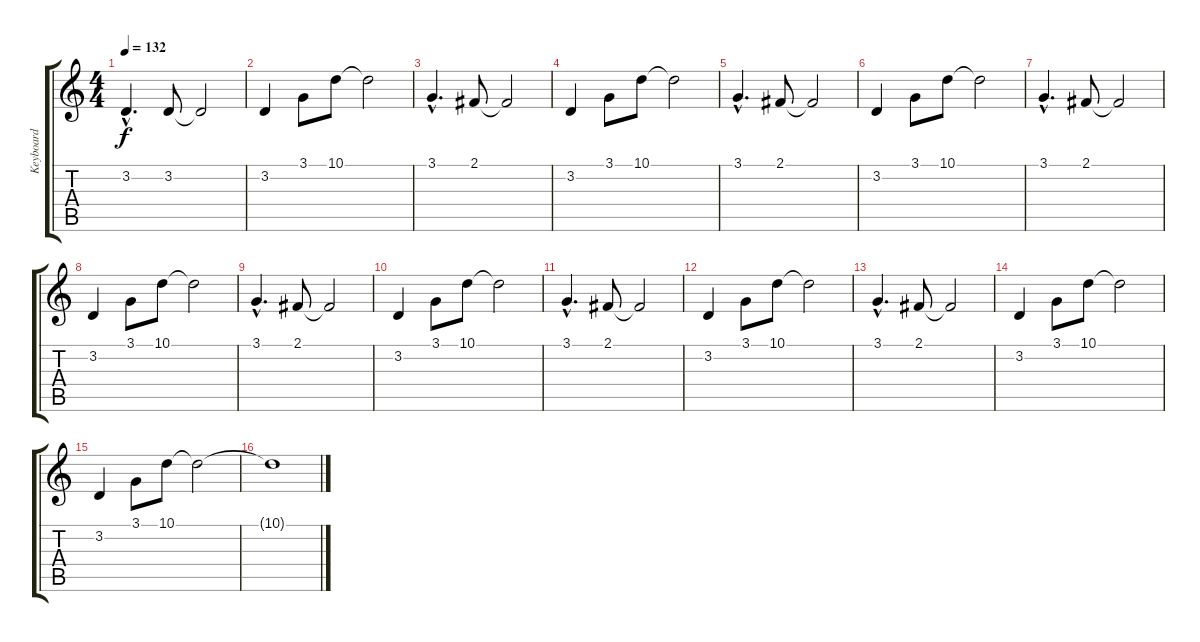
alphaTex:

\track ("Keyboard" "Keyboard") {instrument pad1newage}
\staff {score tabs}
\tuning (E4 B3 G3 D3 A2 E2) {hide}
\ts (4 4)
\tempo 132
\clef g2
\ks c
3.2{hac}.4{d dy f} 3.2.8 3.2{t}.2 |
3.2.4{volume 13} 3.1.8 10.1.8 10.1{t}.2 |
3.1{hac}.4{d} 2.1.8 2.1{t}.2 |
3.2.4 3.1.8 10.1.8 10.1{t}.2 |
3.1{hac}.4{d} 2.1.8 2.1{t}.2 |
3.2.4 3.1.8 10.1.8 10.1{t}.2 |
3.1{hac}.4{d} 2.1.8 2.1{t}.2 |
3.2.4 3.1.8 10.1.8 10.1{t}.2 |
3.1{hac}.4{d} 2.1.8 2.1{t}.2 |
3.2.4 3.1.8 10.1.8 10.1{t}.2 |
3.1{hac}.4{d} 2.1.8 2.1{t}.2 |
3.2.4 3.1.8 10.1.8 10.1{t}.2 |
3.1{hac}.4{d} 2.1.8 2.1{t}.2 |
3.2.4 3.1.8 10.1.8 10.1{t}.2 |
3.2.4 3.1.8 10.1.8 10.1{t}.2 |
10.1{t}.1{volume 0}
